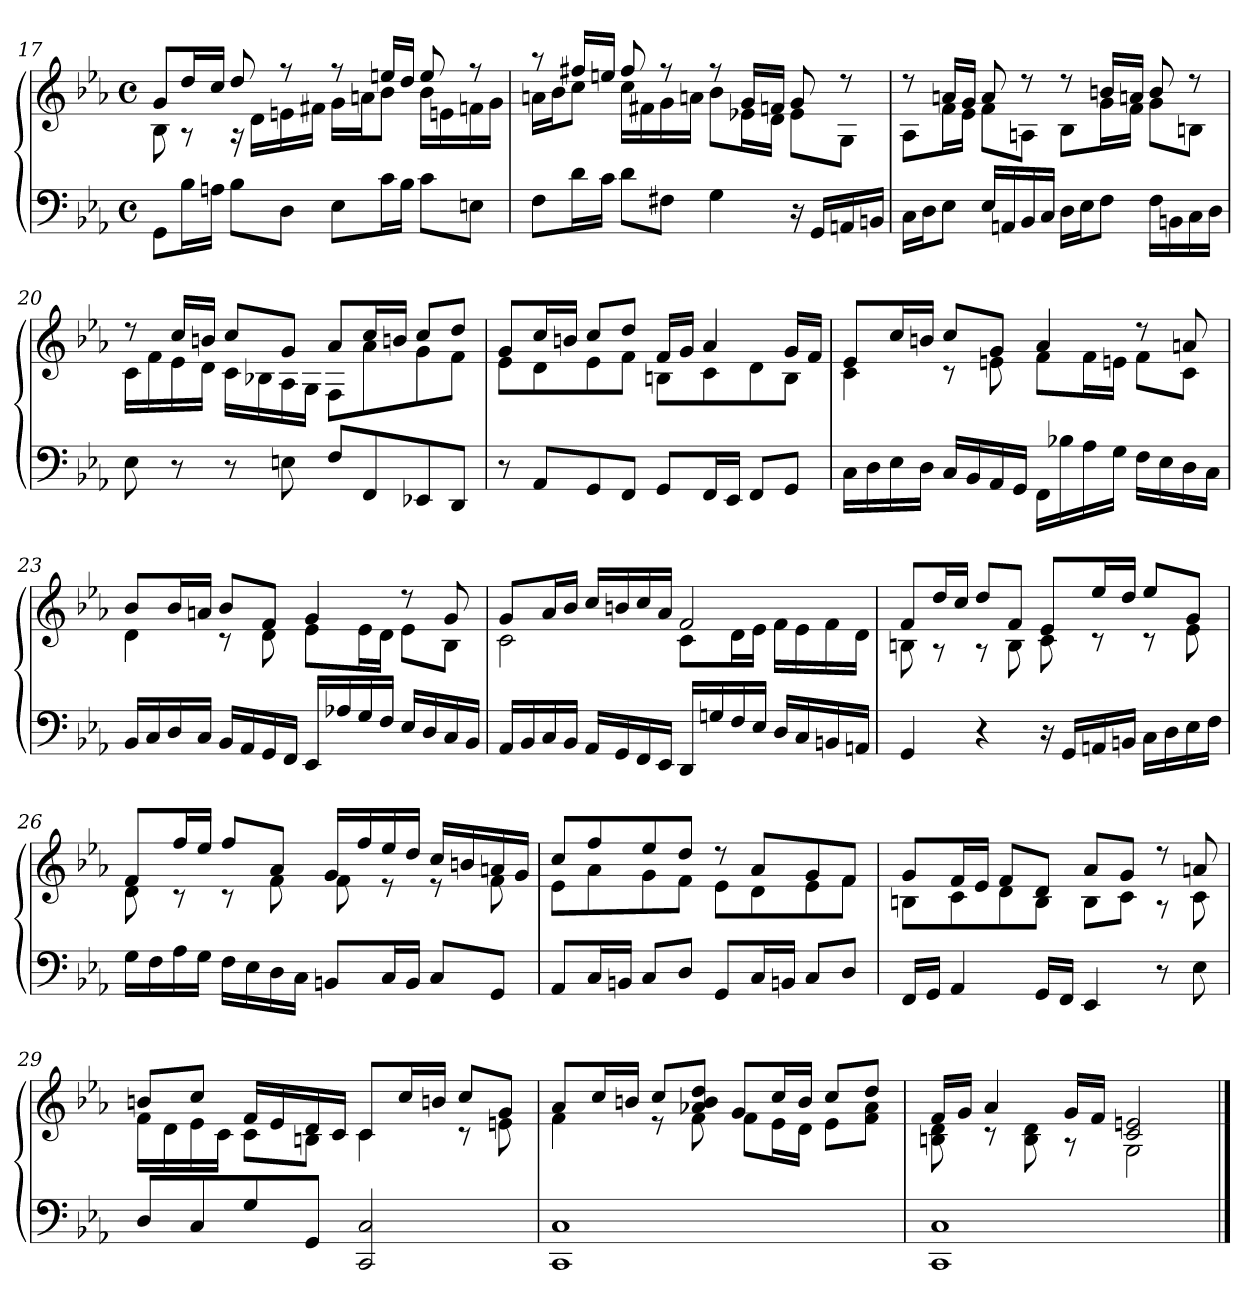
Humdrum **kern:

**kern	**kern
*part1	*part1
*staff2	*staff1
*clefF4	*clefG2
*k[b-e-a-]	*k[b-e-a-]
*M4/4	*M4/4
*met(c)	*met(c)
=17	=17
*	*^
8GGL	8gL	8B-
16B-L	16ddL	8r
16AnJJ	16ccJJ	.
8B-L	8dd	16r
.	.	16dLL
8DJ	8r	16en
.	.	16f#XJJ
8E-L	8r	16gLL
.	.	16anJ
16cL	16eenLL	8b-J
16B-JJ	16ddJJ	.
8cL	8ee	16b-LL
.	.	16en
8EnJ	8r	16fn
.	.	16gJJ
=18	=18	=18
8FL	8r	16anLL
.	.	16b-J
16dL	16ff#XLL	8ccJ
16cJJ	16eenJJ	.
8dL	8ff#	16ccLL
.	.	16f#X
8F#XJ	8r	16g
.	.	16anJJ
4G	8r	8b-L
.	16gLL	16e-XL
.	16fnJJ	16dJJ
16r	8g	8e-L
16GGLL	.	.
16AAn	8r	8GJ
16BBnJJ	.	.
=19	=19	=19
16CLL	8r	8A-L
16DJ	.	.
8E-J	16anLL	16fL
.	16gJJ	16e-JJ
16E-LL	8a	8fL
16AAn	.	.
16BB-	8r	8AnJ
16CJJ	.	.
16DLL	8r	8B-L
16E-J	.	.
8FJ	16bnLL	16gL
.	16anJJ	16fJJ
16FLL	8b	8gL
16BBn	.	.
16C	8r	8BnJ
16DJJ	.	.
=20	=20	=20
8E-	8r	16cLL
.	.	16f
8r	16ccLL	16e-
.	16bnJJ	16dJJ
8r	8ccL	16cLL
.	.	16B-X
8En	8gJ	16A-
.	.	16GJJ
8FL	8a-L	8FL
8FF	16ccL	8a-
.	16bnJJ	.
8EE-X	8ccL	8g
8DDJ	8ddJ	8fJ
=21	=21	=21
8r	8gL	8e-L
8AA-L	16ccL	8d
.	16bnJJ	.
8GG	8ccL	8e-
8FFJ	8ddJ	8fJ
8GGL	16fLL	8BnL
.	16gJJ	.
16FFL	4a-	8c
16EE-JJ	.	.
8FFL	.	8d
8GGJ	16gLL	8BJ
.	16fJJ	.
=22	=22	=22
16CLL	8e-L	4c
16D	.	.
16E-	16ccL	.
16DJJ	16bnJJ	.
16CLL	8ccL	8r
16BB-	.	.
16AA-	8gJ	8en
16GGJJ	.	.
16FFLL	4a-	8fL
16B-X	.	.
16A-	.	16fL
16GJJ	.	16enJJ
16FLL	8r	8fL
16E-	.	.
16D	8an	8cJ
16CJJ	.	.
=23	=23	=23
16BB-LL	8b-L	4d
16C	.	.
16D	16b-L	.
16CJJ	16anJJ	.
16BB-LL	8b-L	8r
16AA-	.	.
16GG	8fJ	8d
16FFJJ	.	.
16EE-LL	4g	8e-L
16A-X	.	.
16G	.	16e-L
16FJJ	.	16dJJ
16E-LL	8r	8e-L
16D	.	.
16C	8g	8B-J
16BB-JJ	.	.
=24	=24	=24
16AA-LL	8gL	2c
16BB-	.	.
16C	16a-L	.
16BB-JJ	16b-JJ	.
16AA-LL	16ccLL	.
16GG	16bn	.
16FF	16cc	.
16EE-JJ	16a-JJ	.
16DDLL	2f	8cL
16Gn	.	.
16F	.	16dL
16E-JJ	.	16e-JJ
16DLL	.	16fLL
16C	.	16e-
16BBn	.	16f
16AAnJJ	.	16dJJ
=25	=25	=25
4GG	8fL	8Bn
.	16ddL	8r
.	16ccJJ	.
4r	8ddL	8r
.	8fJ	8B
16r	8e-L	8c
16GGLL	.	.
16AAn	16ee-L	8r
16BBnJJ	16ddJJ	.
16CLL	8ee-L	8r
16D	.	.
16E-	8gJ	8e-
16FJJ	.	.
=26	=26	=26
16GLL	8fL	8d
16F	.	.
16A-	16ffL	8r
16GJJ	16ee-JJ	.
16FLL	8ffL	8r
16E-	.	.
16D	8a-J	8f
16CJJ	.	.
8BBnL	16gLL	8f
.	16ff	.
16CL	16ee-	8r
16BBJJ	16ddJJ	.
8CL	16ccLL	8r
.	16bn	.
8GGJ	16an	8f
.	16gJJ	.
=27	=27	=27
8AA-L	8ccL	8e-L
16CL	8ff	8a-
16BBnJJ	.	.
8CL	8ee-	8g
8DJ	8ddJ	8fJ
8GGL	8r	8e-L
16CL	8a-L	8d
16BBnJJ	.	.
8CL	8g	8e-
8DJ	8fJ	8fJ
=28	=28	=28
16FFLL	8gL	8BnL
16GGJJ	.	.
4AA-	16fL	8c
.	16e-JJ	.
.	8fL	8d
16GGLL	8dJ	8BJ
16FFJJ	.	.
4EE-	8a-L	8BL
.	8gJ	8cJ
8r	8r	8r
8E-	8an	8c
=29	=29	=29
8DL	8bnL	16fLL
.	.	16d
8C	8ccJ	16e-
.	.	16cJJ
8G	16fLL	8cL
.	16e-	.
8GGJ	16d	8BnJ
.	16cJJ	.
2CC 2C	8cL	4c
.	16ccL	.
.	16bnJJ	.
.	8ccL	8r
.	8gJ	8en
=30	=30	=30
1CC 1C	8a-L	4f
.	16ccL	.
.	16bnJJ	.
.	8ccL	8r
.	8a-X 8b 8ddJ	8f
.	8gL	8fL
.	16ccL	16e-L
.	16bJJ	16dJJ
.	8ccL	8e-L
.	8ddJ	8f 8a-J
=31	=31	=31
1CC 1C	16fLL	8Bn 8d
.	16gJJ	.
.	4a-	8r
.	.	8B 8d
.	16gLL	8r
.	16fJJ	.
.	2c 2en	2G
*	*v	*v
==	==
*-	*-
